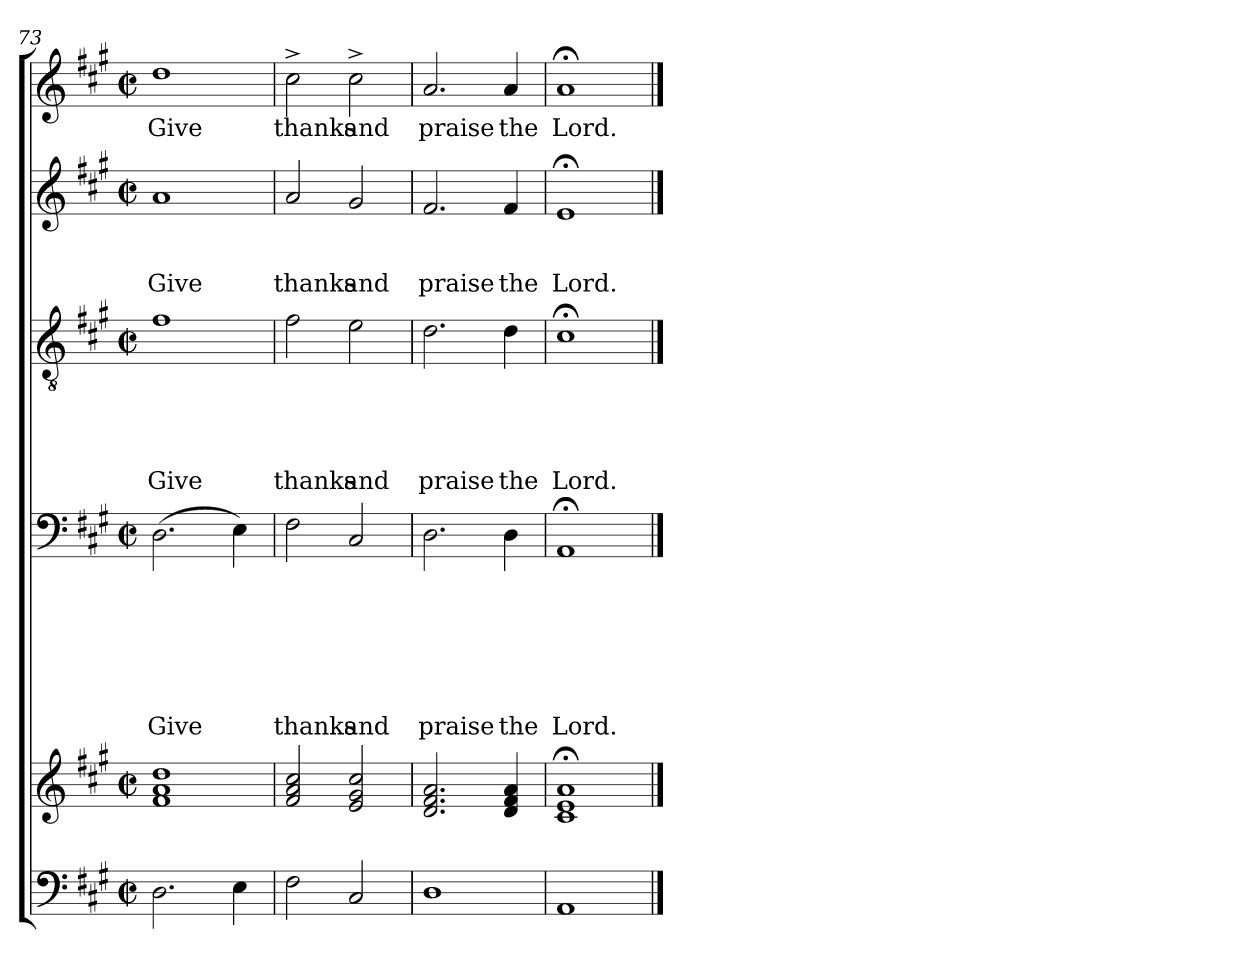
**kern	**kern	**kern	**text	**text	**text	**text	**text	**text	**text	**kern	**text	**text	**text	**text	**text	**kern	**text	**text	**text	**kern	**text
*part6	*part5	*part4	*part4	*part4	*part4	*part4	*part4	*part4	*part4	*part3	*part3	*part3	*part3	*part3	*part3	*part2	*part2	*part2	*part2	*part1	*part1
*staff6	*staff5	*staff4	*staff4	*staff4	*staff4	*staff4	*staff4	*staff4	*staff4	*staff3	*staff3	*staff3	*staff3	*staff3	*staff3	*staff2	*staff2	*staff2	*staff2	*staff1	*staff1
*clefF4	*clefG2	*clefF4	*	*	*	*	*	*	*	*clefGv2	*	*	*	*	*	*clefG2	*	*	*	*clefG2	*
*k[f#c#g#]	*k[f#c#g#]	*k[f#c#g#]	*	*	*	*	*	*	*	*k[f#c#g#]	*	*	*	*	*	*k[f#c#g#]	*	*	*	*k[f#c#g#]	*
*A:	*A:	*A:	*	*	*	*	*	*	*	*A:	*	*	*	*	*	*A:	*	*	*	*A:	*
*M2/2	*M2/2	*M2/2	*	*	*	*	*	*	*	*M2/2	*	*	*	*	*	*M2/2	*	*	*	*M2/2	*
*met(c|)	*met(c|)	*met(c|)	*	*	*	*	*	*	*	*met(c|)	*	*	*	*	*	*met(c|)	*	*	*	*met(c|)	*
=73	=73	=73	=73	=73	=73	=73	=73	=73	=73	=73	=73	=73	=73	=73	=73	=73	=73	=73	=73	=73	=73
!	!	!	!	!	!	!	!	!	!LO:LY:b	!	!	!	!	!	!LO:LY:b	!	!	!	!LO:LY:b	!	!LO:LY:b
2.D\	1f# 1a 1dd	(>2.D\	.	.	.	.	.	.	Give	1f#	.	.	.	.	Give	1a	.	.	Give	1dd	Give
4E\	.	4E\)	.	.	.	.	.	.	.	.	.	.	.	.	.	.	.	.	.	.	.
=74	=74	=74	=74	=74	=74	=74	=74	=74	=74	=74	=74	=74	=74	=74	=74	=74	=74	=74	=74	=74	=74
!	!	!	!	!	!	!	!	!	!LO:LY:b	!	!	!	!	!	!LO:LY:b	!	!	!	!LO:LY:b	!	!LO:LY:b
2F#\	2f#/ 2a/ 2cc#/	2F#\	.	.	.	.	.	.	thanks	2f#\	.	.	.	.	thanks	2a/	.	.	thanks	2cc#^>\	thanks
!	!	!	!	!	!	!	!	!	!LO:LY:b	!	!	!	!	!	!LO:LY:b	!	!	!	!LO:LY:b	!	!LO:LY:b
2C#/	2e/ 2g#/ 2cc#/	2C#/	.	.	.	.	.	.	and	2e\	.	.	.	.	and	2g#/	.	.	and	2cc#^>\	and
=75	=75	=75	=75	=75	=75	=75	=75	=75	=75	=75	=75	=75	=75	=75	=75	=75	=75	=75	=75	=75	=75
!	!	!	!	!	!	!	!	!	!LO:LY:b	!	!	!	!	!	!LO:LY:b	!	!	!	!LO:LY:b	!	!LO:LY:b
1D	2.d/ 2.f#/ 2.a/	2.D\	.	.	.	.	.	.	praise	2.d\	.	.	.	.	praise	2.f#/	.	.	praise	2.a/	praise
!	!	!	!	!	!	!	!	!	!LO:LY:b	!	!	!	!	!	!LO:LY:b	!	!	!	!LO:LY:b	!	!LO:LY:b
.	4d/ 4f#/ 4a/	4D\	.	.	.	.	.	.	the	4d\	.	.	.	.	the	4f#/	.	.	the	4a/	the
=76	=76	=76	=76	=76	=76	=76	=76	=76	=76	=76	=76	=76	=76	=76	=76	=76	=76	=76	=76	=76	=76
!	!	!	!	!	!	!	!	!	!LO:LY:b	!	!	!	!	!	!LO:LY:b	!	!	!	!LO:LY:b	!	!LO:LY:b
1AA	1c#; 1e; 1a;	1AA;	.	.	.	.	.	.	Lord.	1c#;<	.	.	.	.	Lord.	1e;	.	.	Lord.	1a;	Lord.
==	==	==	==	==	==	==	==	==	==	==	==	==	==	==	==	==	==	==	==	==	==
*-	*-	*-	*-	*-	*-	*-	*-	*-	*-	*-	*-	*-	*-	*-	*-	*-	*-	*-	*-	*-	*-
